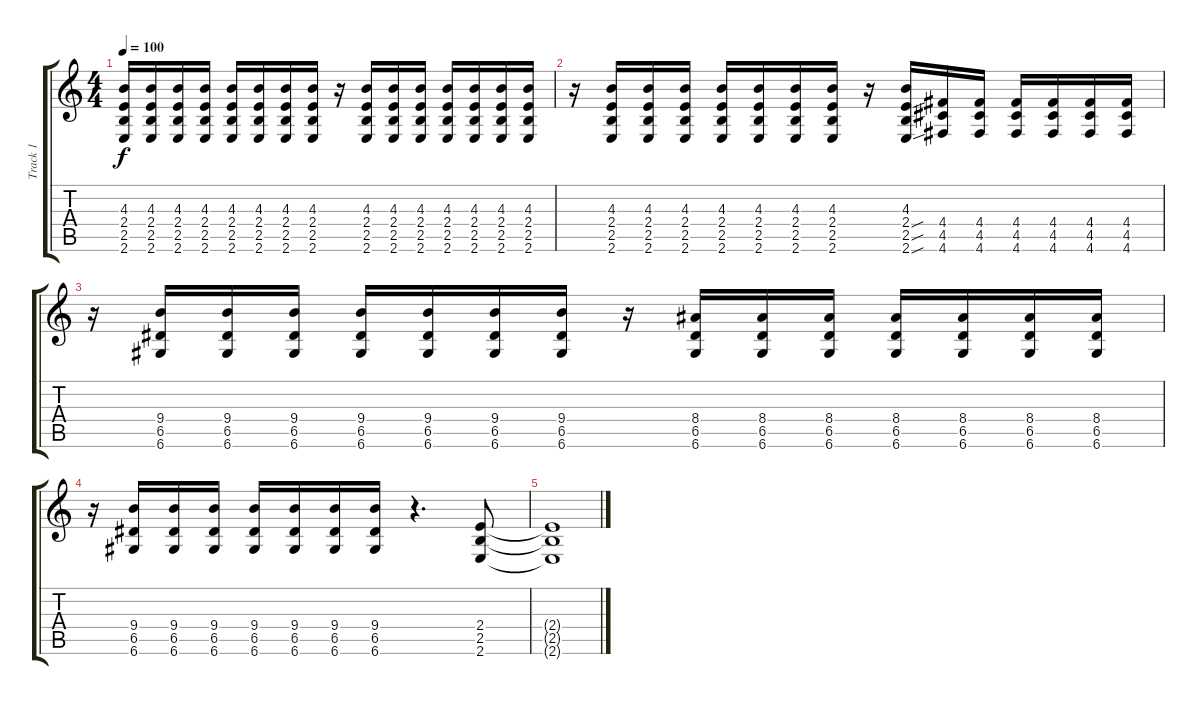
\track ("Track 1" "Track 1") {instrument distortionguitar}
\staff {score tabs}
\tuning (E4 B3 G3 D3 A2 D2) {hide}
\ts (4 4)
\tempo 100
\clef g2
\ks c
(4.3 2.4 2.5 2.6).16{dy f} (4.3 2.4 2.5 2.6).16 (4.3 2.4 2.5 2.6).16 (4.3 2.4 2.5 2.6).16 (4.3 2.4 2.5 2.6).16 (4.3 2.4 2.5 2.6).16 (4.3 2.4 2.5 2.6).16 (4.3 2.4 2.5 2.6).16 r.16 (4.3 2.4 2.5 2.6).16 (4.3 2.4 2.5 2.6).16 (4.3 2.4 2.5 2.6).16 (4.3 2.4 2.5 2.6).16 (4.3 2.4 2.5 2.6).16 (4.3 2.4 2.5 2.6).16 (4.3 2.4 2.5 2.6).16 |
r.16 (4.3 2.4 2.5 2.6).16 (4.3 2.4 2.5 2.6).16 (4.3 2.4 2.5 2.6).16 (4.3 2.4 2.5 2.6).16 (4.3 2.4 2.5 2.6).16 (4.3 2.4 2.5 2.6).16 (4.3 2.4 2.5 2.6).16 r.16 (4.3 2.4{sou} 2.5{sou} 2.6{sou}).16 (4.4 4.5 4.6).16 (4.4 4.5 4.6).16 (4.4 4.5 4.6).16 (4.4 4.5 4.6).16 (4.4 4.5 4.6).16 (4.4 4.5 4.6).16 |
r.16 (9.4 6.5 6.6).16 (9.4 6.5 6.6).16 (9.4 6.5 6.6).16 (9.4 6.5 6.6).16 (9.4 6.5 6.6).16 (9.4 6.5 6.6).16 (9.4 6.5 6.6).16 r.16 (8.4 6.5 6.6).16 (8.4 6.5 6.6).16 (8.4 6.5 6.6).16 (8.4 6.5 6.6).16 (8.4 6.5 6.6).16 (8.4 6.5 6.6).16 (8.4 6.5 6.6).16 |
r.16 (9.4 6.5 6.6).16 (9.4 6.5 6.6).16 (9.4 6.5 6.6).16 (9.4 6.5 6.6).16 (9.4 6.5 6.6).16 (9.4 6.5 6.6).16 (9.4 6.5 6.6).16 r.4{d} (2.4 2.5 2.6).8 |
(2.4{t} 2.5{t} 2.6{t}).1
